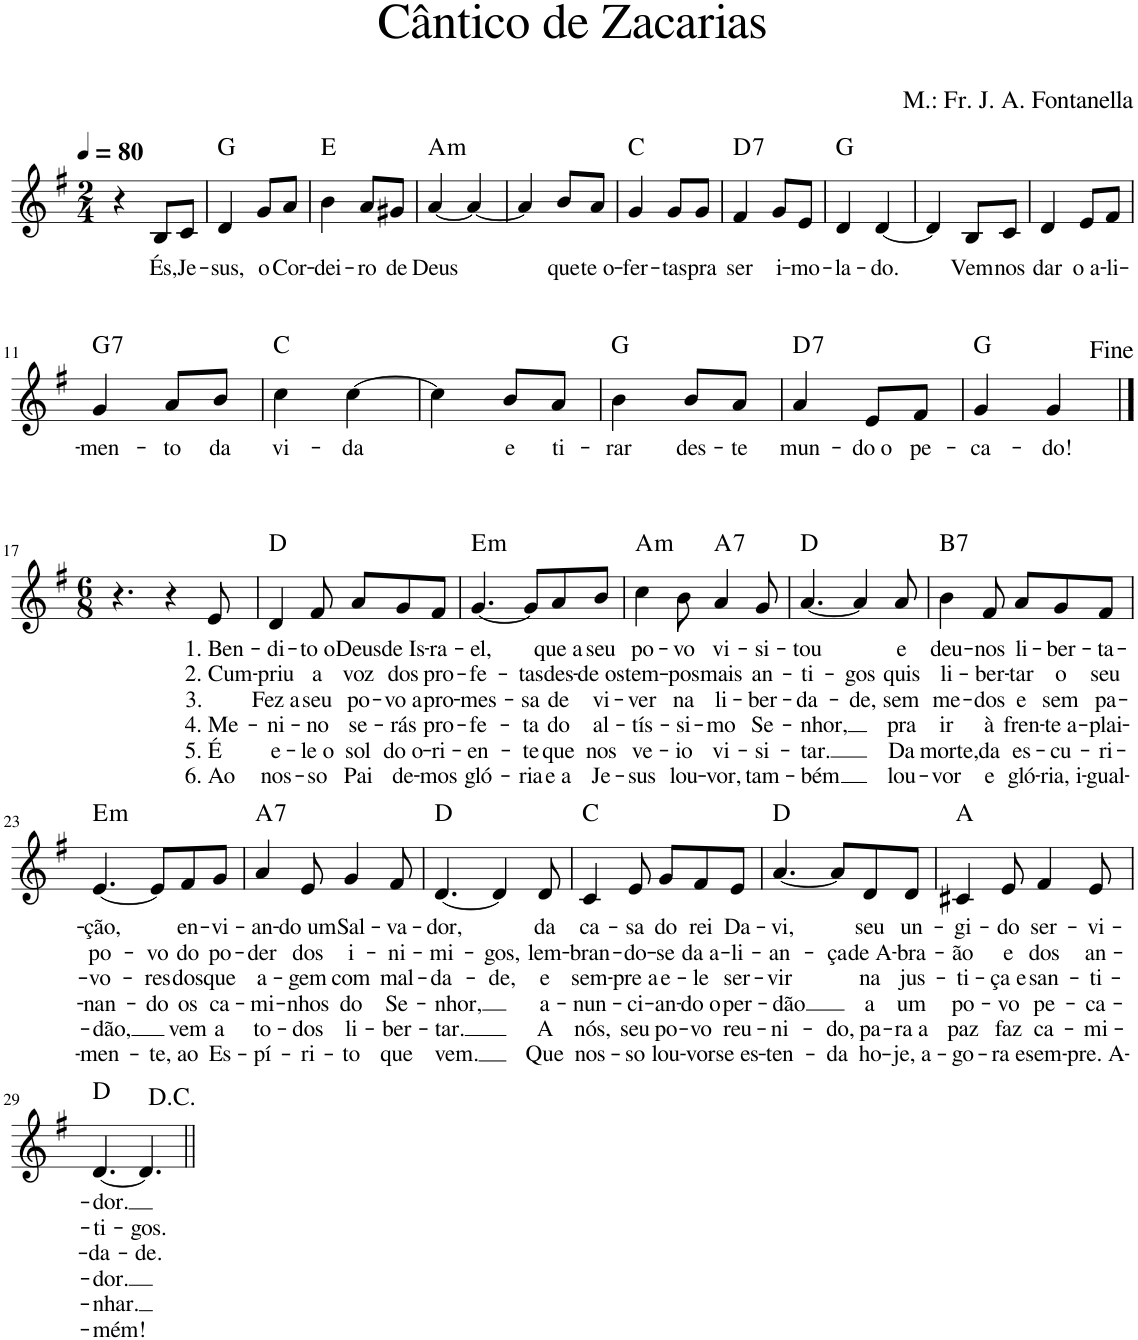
**kern	**text	**text	**text	**text	**text	**text	**harte
*part1	*part1	*part1	*part1	*part1	*part1	*part1	*part1
*staff1	*staff1	*staff1	*staff1	*staff1	*staff1	*staff1	*
*I"Voz	*	*	*	*	*	*	*
*I'Vo.	*	*	*	*	*	*	*
*clefG2	*	*	*	*	*	*	*
*k[f#]	*	*	*	*	*	*	*
*M2/4	*	*	*	*	*	*	*
*MM80	*	*	*	*	*	*	*
=1	=1	=1	=1	=1	=1	=1	=1
4r	.	.	.	.	.	.	.
!	!LO:LY:b	!	!	!	!	!	!
8B/L	És,	.	.	.	.	.	.
!	!LO:LY:b	!	!	!	!	!	!
8c/J	Je-	.	.	.	.	.	.
=2	=2	=2	=2	=2	=2	=2	=2
!	!LO:LY:b	!	!	!	!	!	!
4d/	-sus,	.	.	.	.	.	G:maj
!	!LO:LY:b	!	!	!	!	!	!
8g/L	o	.	.	.	.	.	.
!	!LO:LY:b	!	!	!	!	!	!
8a/J	Cor-	.	.	.	.	.	.
=3	=3	=3	=3	=3	=3	=3	=3
!	!LO:LY:b	!	!	!	!	!	!
4b\	-dei-	.	.	.	.	.	E:maj
!	!LO:LY:b	!	!	!	!	!	!
8a/L	-ro	.	.	.	.	.	.
!	!LO:LY:b	!	!	!	!	!	!
8g#X/J	de	.	.	.	.	.	.
=4	=4	=4	=4	=4	=4	=4	=4
!	!LO:LY:b	!	!	!	!	!	!LO:H:kt=m
[4a/	Deus	.	.	.	.	.	A:min
4a/_	.	.	.	.	.	.	.
=5	=5	=5	=5	=5	=5	=5	=5
4a/]	.	.	.	.	.	.	.
!	!LO:LY:b	!	!	!	!	!	!
8b/L	que	.	.	.	.	.	.
!	!LO:LY:b	!	!	!	!	!	!
8a/J	te o-	.	.	.	.	.	.
=6	=6	=6	=6	=6	=6	=6	=6
!	!LO:LY:b	!	!	!	!	!	!
4g/	-fer-	.	.	.	.	.	C:maj
!	!LO:LY:b	!	!	!	!	!	!
8g/L	-tas	.	.	.	.	.	.
!	!LO:LY:b	!	!	!	!	!	!
8g/J	pra	.	.	.	.	.	.
=7	=7	=7	=7	=7	=7	=7	=7
!	!LO:LY:b	!	!	!	!	!	!LO:H:kt=7
4f#/	ser	.	.	.	.	.	D:7
!	!LO:LY:b	!	!	!	!	!	!
8g/L	i-	.	.	.	.	.	.
!	!LO:LY:b	!	!	!	!	!	!
8e/J	-mo-	.	.	.	.	.	.
=8	=8	=8	=8	=8	=8	=8	=8
!	!LO:LY:b	!	!	!	!	!	!
4d/	-la-	.	.	.	.	.	G:maj
!	!LO:LY:b	!	!	!	!	!	!
[4d/	-do.	.	.	.	.	.	.
=9	=9	=9	=9	=9	=9	=9	=9
4d/]	.	.	.	.	.	.	.
!	!LO:LY:b	!	!	!	!	!	!
8B/L	Vem	.	.	.	.	.	.
!	!LO:LY:b	!	!	!	!	!	!
8c/J	nos	.	.	.	.	.	.
=10	=10	=10	=10	=10	=10	=10	=10
!	!LO:LY:b	!	!	!	!	!	!
4d/	dar	.	.	.	.	.	.
!	!LO:LY:b	!	!	!	!	!	!
8e/L	o a-	.	.	.	.	.	.
!	!LO:LY:b	!	!	!	!	!	!
8f#/J	-li-	.	.	.	.	.	.
!!LO:LB:g=z
=11	=11	=11	=11	=11	=11	=11	=11
!	!LO:LY:b	!	!	!	!	!	!LO:H:kt=7
4g/	-men-	.	.	.	.	.	G:7
!	!LO:LY:b	!	!	!	!	!	!
8a/L	-to	.	.	.	.	.	.
!	!LO:LY:b	!	!	!	!	!	!
8b/J	da	.	.	.	.	.	.
=12	=12	=12	=12	=12	=12	=12	=12
!	!LO:LY:b	!	!	!	!	!	!
4cc\	vi-	.	.	.	.	.	C:maj
!	!LO:LY:b	!	!	!	!	!	!
[4cc\	-da	.	.	.	.	.	.
=13	=13	=13	=13	=13	=13	=13	=13
4cc\]	.	.	.	.	.	.	.
!	!LO:LY:b	!	!	!	!	!	!
8b/L	e	.	.	.	.	.	.
!	!LO:LY:b	!	!	!	!	!	!
8a/J	ti-	.	.	.	.	.	.
=14	=14	=14	=14	=14	=14	=14	=14
!	!LO:LY:b	!	!	!	!	!	!
4b\	-rar	.	.	.	.	.	G:maj
!	!LO:LY:b	!	!	!	!	!	!
8b/L	des-	.	.	.	.	.	.
!	!LO:LY:b	!	!	!	!	!	!
8a/J	-te	.	.	.	.	.	.
=15	=15	=15	=15	=15	=15	=15	=15
!	!LO:LY:b	!	!	!	!	!	!LO:H:kt=7
4a/	mun-	.	.	.	.	.	D:7
!	!LO:LY:b	!	!	!	!	!	!
8e/L	-do o	.	.	.	.	.	.
!	!LO:LY:b	!	!	!	!	!	!
8f#/J	pe-	.	.	.	.	.	.
=16	=16	=16	=16	=16	=16	=16	=16
!	!LO:LY:b	!	!	!	!	!	!
4g/	-ca-	.	.	.	.	.	G:maj
!	!LO:LY:b	!	!	!	!	!	!
4g/	-do!	.	.	.	.	.	.
!!LO:LB:g=z
==17	==17	==17	==17	==17	==17	==17	==17
*M6/8	*	*	*	*	*	*	*
4.r	.	.	.	.	.	.	.
4r	.	.	.	.	.	.	.
!	!LO:LY:b	!LO:LY:b	!LO:LY:b	!LO:LY:b	!LO:LY:b	!LO:LY:b	!
8e/	1. Ben-	2. Cum-	3.	4. Me-	5. É	6. Ao	.
=18	=18	=18	=18	=18	=18	=18	=18
!	!LO:LY:b	!LO:LY:b	!LO:LY:b	!LO:LY:b	!LO:LY:b	!LO:LY:b	!
4d/	-di-	-priu	Fez a	-ni-	e-	nos-	D:maj
!	!LO:LY:b	!LO:LY:b	!LO:LY:b	!LO:LY:b	!LO:LY:b	!LO:LY:b	!
8f#/	-to o	a	seu	-no	-le o	-so	.
!	!LO:LY:b	!LO:LY:b	!LO:LY:b	!LO:LY:b	!LO:LY:b	!LO:LY:b	!
8a/L	Deus	voz	po-	se-	sol	Pai	.
!	!LO:LY:b	!LO:LY:b	!LO:LY:b	!LO:LY:b	!LO:LY:b	!LO:LY:b	!
8g/	de Is-	dos	-vo a	-rás	do o-	de-	.
!	!LO:LY:b	!LO:LY:b	!LO:LY:b	!LO:LY:b	!LO:LY:b	!LO:LY:b	!
8f#/J	-ra-	pro-	pro-	pro-	-ri-	-mos	.
=19	=19	=19	=19	=19	=19	=19	=19
!	!LO:LY:b	!LO:LY:b	!LO:LY:b	!LO:LY:b	!LO:LY:b	!LO:LY:b	!LO:H:kt=m
[4.g/	-el,	-fe-	-mes-	-fe-	-en-	gló-	E:min
!	!	!LO:LY:b	!LO:LY:b	!LO:LY:b	!LO:LY:b	!LO:LY:b	!
8g/L]	.	tas	-sa	-ta	-te	-ria	.
!	!LO:LY:b	!LO:LY:b	!LO:LY:b	!LO:LY:b	!LO:LY:b	!LO:LY:b	!
8a/	que a	des-	de	do	que	e a	.
!	!LO:LY:b	!LO:LY:b	!LO:LY:b	!LO:LY:b	!LO:LY:b	!LO:LY:b	!
8b/J	seu	-de os	vi-	al-	nos	Je-	.
=20	=20	=20	=20	=20	=20	=20	=20
!	!LO:LY:b	!LO:LY:b	!LO:LY:b	!LO:LY:b	!LO:LY:b	!LO:LY:b	!LO:H:kt=m
4cc\	po-	tem-	-ver	-tís-	ve-	-sus	A:min
!	!LO:LY:b	!LO:LY:b	!LO:LY:b	!LO:LY:b	!LO:LY:b	!LO:LY:b	!
8b\	-vo	-pos	na	-si-	-io	lou-	.
!	!LO:LY:b	!LO:LY:b	!LO:LY:b	!LO:LY:b	!LO:LY:b	!LO:LY:b	!LO:H:kt=7
4a/	vi-	mais	li-	-mo	vi-	-vor,	A:7
!	!LO:LY:b	!LO:LY:b	!LO:LY:b	!LO:LY:b	!LO:LY:b	!LO:LY:b	!
8g/	-si-	an-	-ber-	Se-	-si-	tam-	.
=21	=21	=21	=21	=21	=21	=21	=21
!	!LO:LY:b	!LO:LY:b	!LO:LY:b	!LO:LY:b	!LO:LY:b	!LO:LY:b	!
[4.a/	-tou	-ti-	-da-	-nhor,	-tar.	-bém	D:maj
!	!	!LO:LY:b	!LO:LY:b	!	!	!	!
4a/]	.	-gos	-de,	.	.	.	.
!	!LO:LY:b	!LO:LY:b	!LO:LY:b	!LO:LY:b	!LO:LY:b	!LO:LY:b	!
8a/	e	quis	sem	pra	Da	lou-	.
=22	=22	=22	=22	=22	=22	=22	=22
!	!LO:LY:b	!LO:LY:b	!LO:LY:b	!LO:LY:b	!LO:LY:b	!LO:LY:b	!LO:H:kt=7
4b\	deu-	li-	me-	ir	morte,	-vor	B:7
!	!LO:LY:b	!LO:LY:b	!LO:LY:b	!LO:LY:b	!LO:LY:b	!LO:LY:b	!
8f#/	-nos	-ber-	-dos	à	da	e	.
!	!LO:LY:b	!LO:LY:b	!LO:LY:b	!LO:LY:b	!LO:LY:b	!LO:LY:b	!
8a/L	li-	-tar	e	fren-	es-	gló-	.
!	!LO:LY:b	!LO:LY:b	!LO:LY:b	!LO:LY:b	!LO:LY:b	!LO:LY:b	!
8g/	-ber-	o	sem	-te a-	-cu-	-ria, i-	.
!	!LO:LY:b	!LO:LY:b	!LO:LY:b	!LO:LY:b	!LO:LY:b	!LO:LY:b	!
8f#/J	-ta-	seu	pa-	-plai-	-ri-	-gual-	.
!!LO:LB:g=z
=23	=23	=23	=23	=23	=23	=23	=23
!	!LO:LY:b	!LO:LY:b	!LO:LY:b	!LO:LY:b	!LO:LY:b	!LO:LY:b	!LO:H:kt=m
[4.e/	-ção,	po-	-vo-	-nan-	-dão,	-men-	E:min
!	!	!LO:LY:b	!LO:LY:b	!LO:LY:b	!	!LO:LY:b	!
8e/L]	.	-vo	-res	-do	.	-te,	.
!	!LO:LY:b	!LO:LY:b	!LO:LY:b	!LO:LY:b	!LO:LY:b	!LO:LY:b	!
8f#/	en-	do	dos	os	vem	ao	.
!	!LO:LY:b	!LO:LY:b	!LO:LY:b	!LO:LY:b	!LO:LY:b	!LO:LY:b	!
8g/J	-vi-	po-	que	ca-	a	Es-	.
=24	=24	=24	=24	=24	=24	=24	=24
!	!LO:LY:b	!LO:LY:b	!LO:LY:b	!LO:LY:b	!LO:LY:b	!LO:LY:b	!LO:H:kt=7
4a/	-an-	-der	a-	-mi-	to-	-pí-	A:7
!	!LO:LY:b	!LO:LY:b	!LO:LY:b	!LO:LY:b	!LO:LY:b	!LO:LY:b	!
8e/	-do um	dos	-gem	-nhos	-dos	-ri-	.
!	!LO:LY:b	!LO:LY:b	!LO:LY:b	!LO:LY:b	!LO:LY:b	!LO:LY:b	!
4g/	Sal-	i-	com	do	li-	-to	.
!	!LO:LY:b	!LO:LY:b	!LO:LY:b	!LO:LY:b	!LO:LY:b	!LO:LY:b	!
8f#/	-va-	-ni-	mal-	Se-	-ber-	que	.
=25	=25	=25	=25	=25	=25	=25	=25
!	!LO:LY:b	!LO:LY:b	!LO:LY:b	!LO:LY:b	!LO:LY:b	!LO:LY:b	!
[4.d/	-dor,	-mi-	-da-	-nhor,	-tar.	vem.	D:maj
!	!	!LO:LY:b	!LO:LY:b	!	!	!	!
4d/]	.	-gos,	-de,	.	.	.	.
!	!LO:LY:b	!LO:LY:b	!LO:LY:b	!LO:LY:b	!LO:LY:b	!LO:LY:b	!
8d/	da	lem-	e	a-	A	Que	.
=26	=26	=26	=26	=26	=26	=26	=26
!	!LO:LY:b	!LO:LY:b	!LO:LY:b	!LO:LY:b	!LO:LY:b	!LO:LY:b	!
4c/	ca-	-bran-	sem-	-nun-	nós,	nos-	C:maj
!	!LO:LY:b	!LO:LY:b	!LO:LY:b	!LO:LY:b	!LO:LY:b	!LO:LY:b	!
8e/	-sa	-do-	-pre a	-ci-	seu	-so	.
!	!LO:LY:b	!LO:LY:b	!LO:LY:b	!LO:LY:b	!LO:LY:b	!LO:LY:b	!
8g/L	do	-se	e-	-an-	po-	lou-	.
!	!LO:LY:b	!LO:LY:b	!LO:LY:b	!LO:LY:b	!LO:LY:b	!LO:LY:b	!
8f#/	rei	da a-	-le	-do o	-vo	-vor	.
!	!LO:LY:b	!LO:LY:b	!LO:LY:b	!LO:LY:b	!LO:LY:b	!LO:LY:b	!
8e/J	Da-	-li-	ser-	per-	reu-	se es-	.
=27	=27	=27	=27	=27	=27	=27	=27
!	!LO:LY:b	!LO:LY:b	!LO:LY:b	!LO:LY:b	!LO:LY:b	!LO:LY:b	!
[4.a/	-vi,	-an-	-vir	-dão	-ni-	-ten-	D:maj
!	!	!LO:LY:b	!	!	!LO:LY:b	!LO:LY:b	!
8a/L]	.	-ça	.	.	-do,	-da	.
!	!LO:LY:b	!LO:LY:b	!LO:LY:b	!LO:LY:b	!LO:LY:b	!LO:LY:b	!
8d/	seu	de A-	na	a	pa-	ho-	.
!	!LO:LY:b	!LO:LY:b	!LO:LY:b	!LO:LY:b	!LO:LY:b	!LO:LY:b	!
8d/J	un-	-bra-	jus-	um	-ra a	-je, a-	.
=28	=28	=28	=28	=28	=28	=28	=28
!	!LO:LY:b	!LO:LY:b	!LO:LY:b	!LO:LY:b	!LO:LY:b	!LO:LY:b	!
4c#X/	-gi-	-ão	-ti-	po-	paz	-go-	A:maj
!	!LO:LY:b	!LO:LY:b	!LO:LY:b	!LO:LY:b	!LO:LY:b	!LO:LY:b	!
8e/	-do	e	-ça e	-vo	faz	-ra e	.
!	!LO:LY:b	!LO:LY:b	!LO:LY:b	!LO:LY:b	!LO:LY:b	!LO:LY:b	!
4f#/	ser-	dos	san-	pe-	ca-	sem-	.
!	!LO:LY:b	!LO:LY:b	!LO:LY:b	!LO:LY:b	!LO:LY:b	!LO:LY:b	!
8e/	-vi-	an-	-ti-	-ca-	-mi-	-pre. A-	.
!!LO:LB:g=z
=29	=29	=29	=29	=29	=29	=29	=29
!	!LO:LY:b	!LO:LY:b	!LO:LY:b	!LO:LY:b	!LO:LY:b	!LO:LY:b	!
[4.d/	-dor.	-ti-	-da-	-dor.	-nhar.	-mém!	D:maj
!	!	!LO:LY:b	!LO:LY:b	!	!	!	!
4.d/]	.	-gos.	-de.	.	.	.	.
=||	=||	=||	=||	=||	=||	=||	=||
*-	*-	*-	*-	*-	*-	*-	*-
